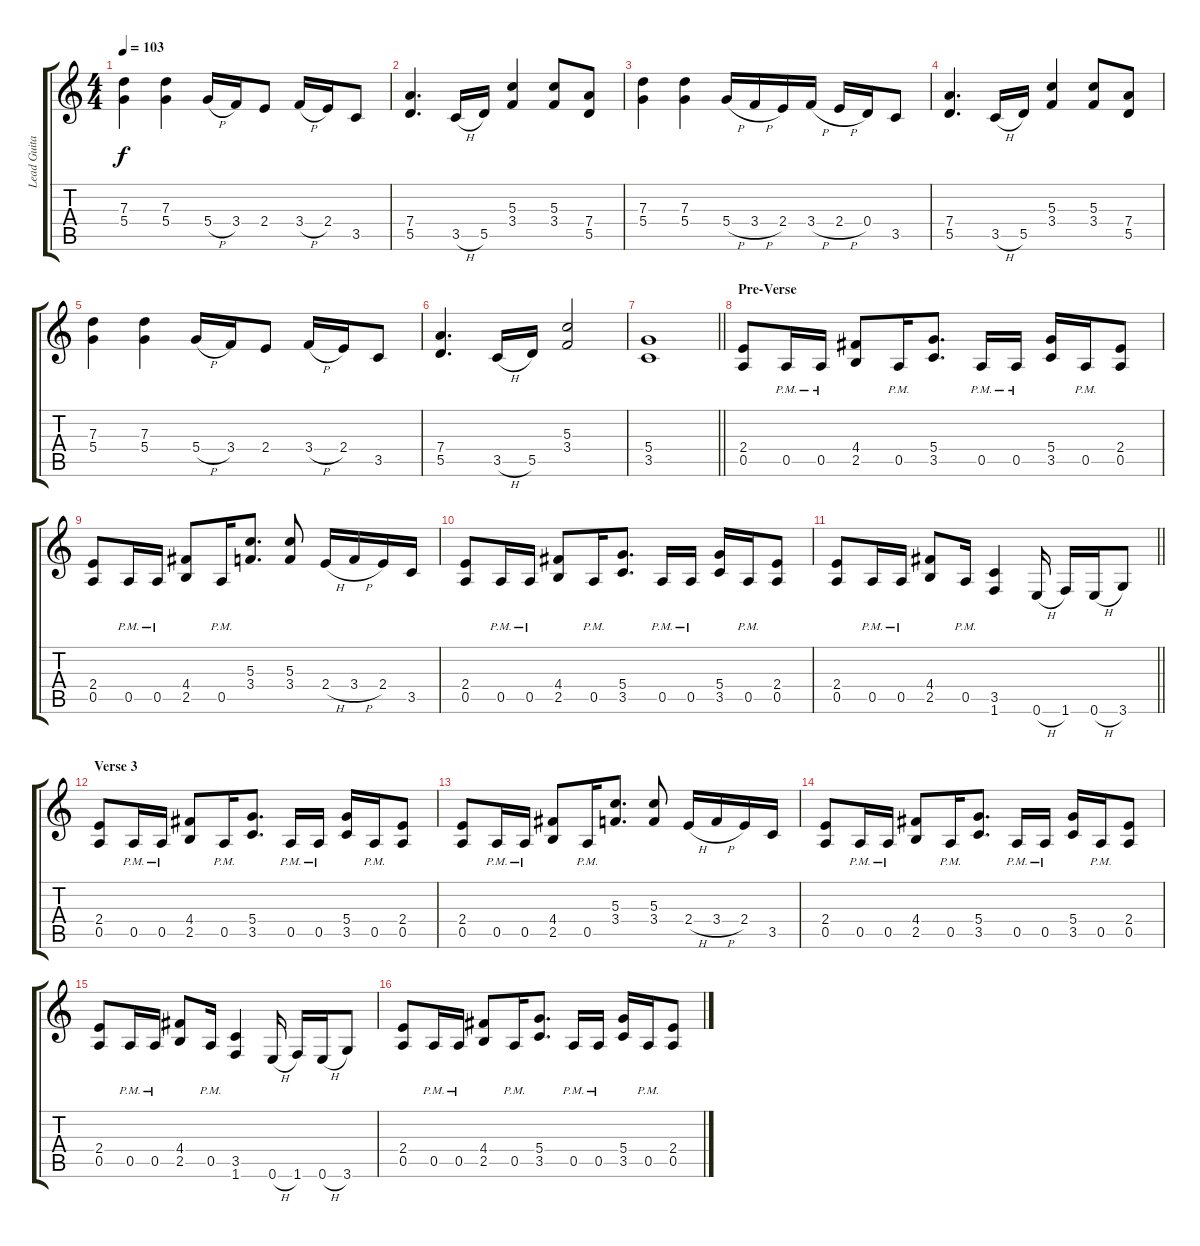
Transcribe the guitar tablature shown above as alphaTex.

\track ("Lead Guitar" "Lead Guita") {instrument distortionguitar}
\staff {score tabs}
\tuning (E4 B3 G3 D3 A2 E2) {hide}
\ts (4 4)
\tempo 103
\clef g2
\ks c
(7.3 5.4).4{dy f} (7.3 5.4).4 5.4{h}.16 3.4.16 2.4.8 3.4{h}.16 2.4.16 3.5.8 |
(7.4 5.5).4{d} 3.5{h}.16 5.5.16 (5.3 3.4).4 (5.3 3.4).8 (7.4 5.5).8 |
(7.3 5.4).4 (7.3 5.4).4 5.4{h}.16 3.4{h}.16 2.4.16 3.4{h}.16 2.4{h}.16 0.4.16 3.5.8 |
(7.4 5.5).4{d} 3.5{h}.16 5.5.16 (5.3 3.4).4 (5.3 3.4).8 (7.4 5.5).8 |
(7.3 5.4).4 (7.3 5.4).4 5.4{h}.16 3.4.16 2.4.8 3.4{h}.16 2.4.16 3.5.8 |
(7.4 5.5).4{d} 3.5{h}.16 5.5.16 (5.3 3.4).2 |
\barLineRight lightlight
(5.4 3.5).1 |
\section ("" "Pre-Verse")
(2.4 0.5).8 0.5{pm}.16 0.5{pm}.16 (4.4 2.5).8 0.5{pm}.16 (5.4 3.5).8{d} 0.5{pm}.16 0.5{pm}.16 (5.4 3.5).16 0.5{pm}.16 (2.4 0.5).8 |
(2.4 0.5).8 0.5{pm}.16 0.5{pm}.16 (4.4 2.5).8 0.5{pm}.16 (5.3 3.4).8{d} (5.3 3.4).8 2.4{h}.16 3.4{h}.16 2.4.16 3.5.16 |
(2.4 0.5).8 0.5{pm}.16 0.5{pm}.16 (4.4 2.5).8 0.5{pm}.16 (5.4 3.5).8{d} 0.5{pm}.16 0.5{pm}.16 (5.4 3.5).16 0.5{pm}.16 (2.4 0.5).8 |
\barLineRight lightlight
(2.4 0.5).8 0.5{pm}.16 0.5{pm}.16 (4.4 2.5).8 0.5{pm}.16 (3.5 1.6).4 0.6{h}.16 1.6.16 0.6{h}.16 3.6.8 |
\section ("" "Verse 3")
(2.4 0.5).8 0.5{pm}.16 0.5{pm}.16 (4.4 2.5).8 0.5{pm}.16 (5.4 3.5).8{d} 0.5{pm}.16 0.5{pm}.16 (5.4 3.5).16 0.5{pm}.16 (2.4 0.5).8 |
(2.4 0.5).8 0.5{pm}.16 0.5{pm}.16 (4.4 2.5).8 0.5{pm}.16 (5.3 3.4).8{d} (5.3 3.4).8 2.4{h}.16 3.4{h}.16 2.4.16 3.5.16 |
(2.4 0.5).8 0.5{pm}.16 0.5{pm}.16 (4.4 2.5).8 0.5{pm}.16 (5.4 3.5).8{d} 0.5{pm}.16 0.5{pm}.16 (5.4 3.5).16 0.5{pm}.16 (2.4 0.5).8 |
(2.4 0.5).8 0.5{pm}.16 0.5{pm}.16 (4.4 2.5).8 0.5{pm}.16 (3.5 1.6).4 0.6{h}.16 1.6.16 0.6{h}.16 3.6.8 |
(2.4 0.5).8 0.5{pm}.16 0.5{pm}.16 (4.4 2.5).8 0.5{pm}.16 (5.4 3.5).8{d} 0.5{pm}.16 0.5{pm}.16 (5.4 3.5).16 0.5{pm}.16 (2.4 0.5).8
